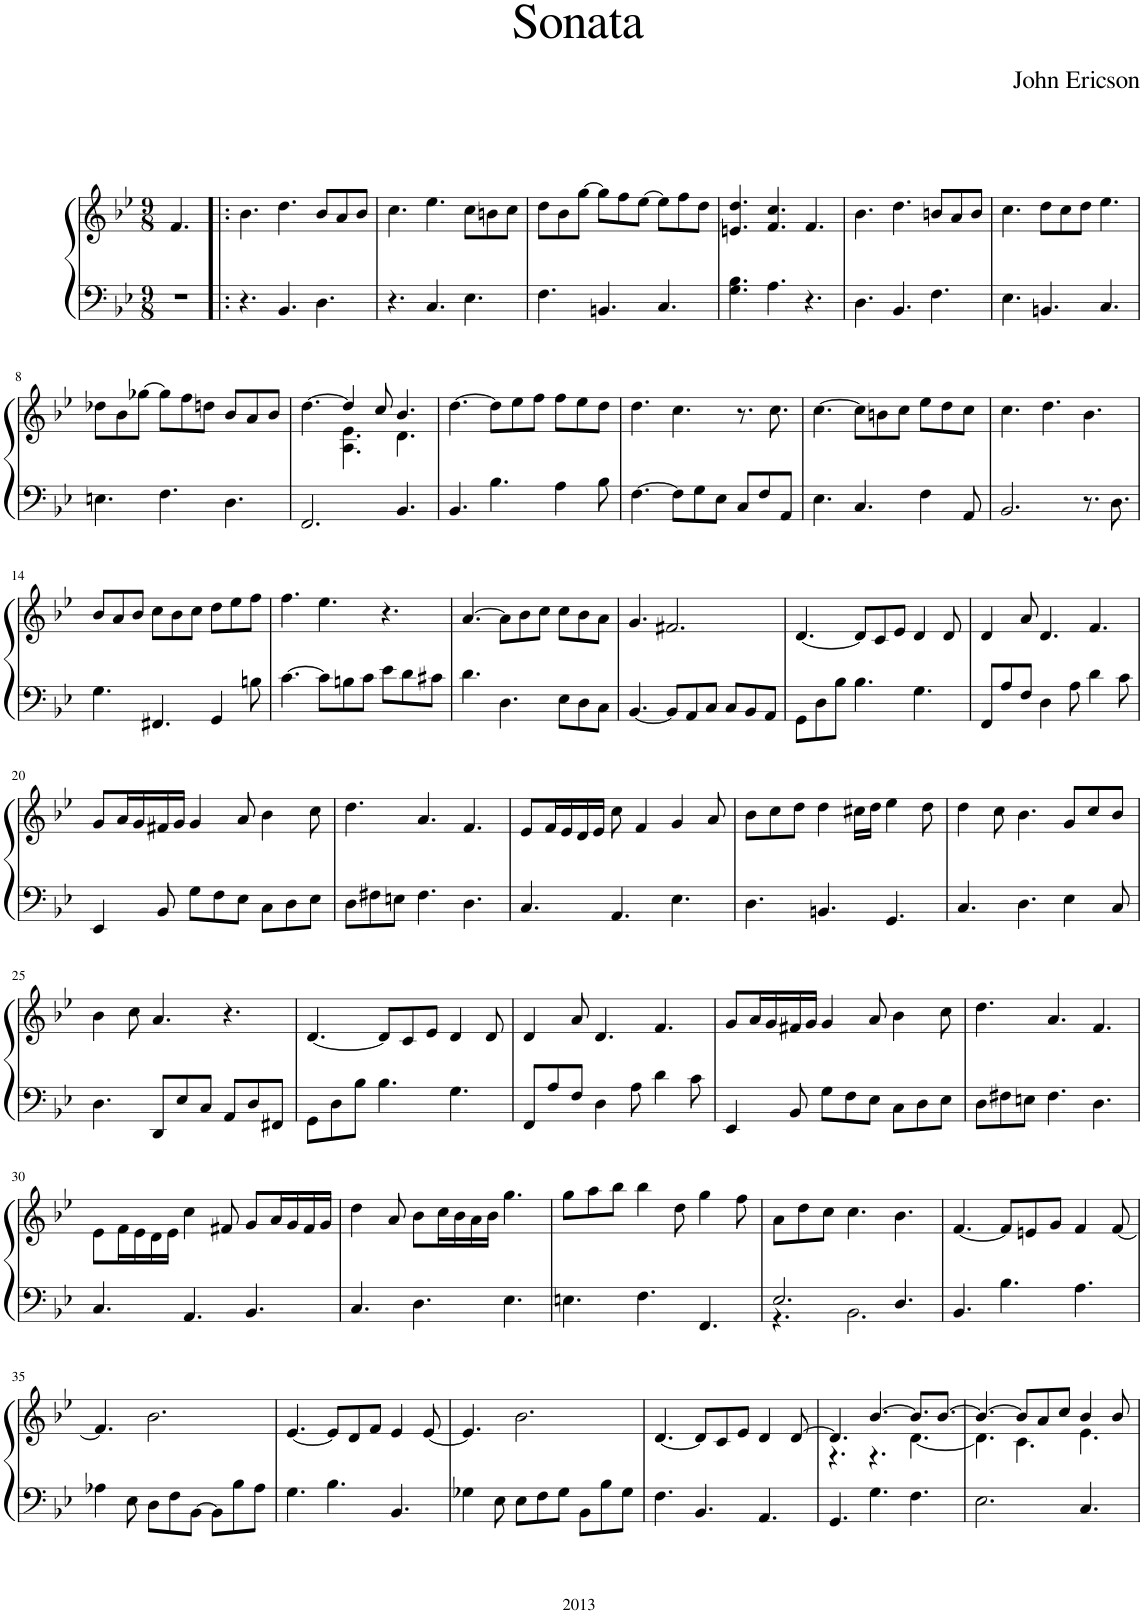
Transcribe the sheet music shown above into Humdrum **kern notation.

**kern	**kern
*part1	*part1
*staff2	*staff1
*I"Piano	*
*I'Pno	*
*clefF4	*clefG2
*k[b-e-]	*k[b-e-]
*M9/8	*M9/8
=1	=1
8%9r	4.f/
.	2.ryy
=2!|:	=2!|:
4.r	4.b-\
4.BB-/	4.dd\
4.D\	8b-/L
.	8a/
.	8b-/J
=3	=3
4.r	4.cc\
4.C/	4.ee-\
4.E-\	8cc\L
.	8bn\
.	8cc\J
=4	=4
4.F\	8dd\L
.	8b-\
.	[8gg\J
4.BBn/	8gg\L]
.	8ff\
.	[8ee-\J
4.C/	8ee-\L]
.	8ff\
.	8dd\J
=5	=5
4.G\ 4.B-\	4.en/ 4.dd/
4.A\	4.f/ 4.cc/
4.r	4.f/
=6	=6
4.D\	4.b-\
4.BB-/	4.dd\
4.F\	8bn/L
.	8a/
.	8b/J
=7	=7
4.E-\	4.cc\
4.BBn/	8dd\L
.	8cc\
.	8dd\J
4.C/	4.ee-\
!!LO:LB:g=z
=8	=8
4.En\	8dd-X\L
.	8b-\
.	[8gg-X\J
4.F\	8gg-\L]
.	8ff\
.	8ddn\J
4.D\	8b-/L
.	8a/
.	8b-/J
=9	=9
*	*^
2.FF/	[4.dd\	4.ryy
.	4dd/]	4.A\ 4.e-\
.	8cc/	.
4.BB-/	4.b-/	4.d\
*	*v	*v
=10	=10
4.BB-/	[4.dd\
4.B-\	8dd\L]
.	8ee-\
.	8ff\J
4A\	8ff\L
.	8ee-\
8B-\	8dd\J
=11	=11
[4.F\	4.dd\
8F\L]	4.cc\
8G\	.
8E-\J	.
8C/L	8.r
8F/	.
.	8.cc\
8AA/J	.
=12	=12
4.E-\	[4.cc\
4.C/	8cc\L]
.	8bn\
.	8cc\J
4F\	8ee-\L
.	8dd\
8AA/	8cc\J
=13	=13
2.BB-/	4.cc\
.	4.dd\
8.r	4.b-\
8.D\	.
!!LO:LB:g=z
=14	=14
4.G\	8b-/L
.	8a/
.	8b-/J
4.FF#X/	8cc\L
.	8b-\
.	8cc\J
4GG/	8dd\L
.	8ee-\
8Bn\	8ff\J
=15	=15
[4.c\	4.ff\
8c\L]	4.ee-\
8Bn\	.
8c\J	.
8e-\L	4.r
8d\	.
8c#X\J	.
=16	=16
4.d\	[4.a/
4.D\	8a\L]
.	8b-\
.	8cc\J
8E-\L	8cc\L
8D\	8b-\
8C\J	8a\J
=17	=17
[4.BB-/	4.g/
8BB-/L]	2.f#X/
8AA/	.
8C/J	.
8C/L	.
8BB-/	.
8AA/J	.
=18	=18
8GG\L	[4.d/
8D\	.
8B-\J	.
4.B-\	8d/L]
.	8c/
.	8e-/J
4.G\	4d/
.	8d/
=19	=19
8FF/L	4d/
8A/	.
8F/J	8a/
4D\	4.d/
8A\	.
4d\	4.f/
8c\	.
!!LO:LB:g=z
=20	=20
4EE-/	8g/L
.	16a/L
.	16g/
8BB-/	16f#X/
.	16g/JJ
8G\L	4g/
8F\	.
8E-\J	8a/
8C\L	4b-\
8D\	.
8E-\J	8cc\
=21	=21
8D\L	4.dd\
8F#X\	.
8En\J	.
4.F#\	4.a/
4.D\	4.f/
=22	=22
4.C/	8e-/L
.	16f/L
.	16e-/
.	16d/
.	16e-/JJ
4.AA/	8cc\
.	4f/
4.E-\	4g/
.	8a/
=23	=23
4.D\	8b-\L
.	8cc\
.	8dd\J
4.BBn/	4dd\
.	16cc#X\LL
.	16dd\JJ
4.GG/	4ee-\
.	8dd\
=24	=24
4.C/	4dd\
.	8cc\
4.D\	4.b-\
4E-\	8g/L
.	8cc/
8C/	8b-/J
!!LO:LB:g=z
=25	=25
4.D\	4b-\
.	8cc\
8DD/L	4.a/
8E-/	.
8C/J	.
8AA/L	4.r
8D/	.
8FF#X/J	.
=26	=26
8GG\L	[4.d/
8D\	.
8B-\J	.
4.B-\	8d/L]
.	8c/
.	8e-/J
4.G\	4d/
.	8d/
=27	=27
8FF/L	4d/
8A/	.
8F/J	8a/
4D\	4.d/
8A\	.
4d\	4.f/
8c\	.
=28	=28
4EE-/	8g/L
.	16a/L
.	16g/
8BB-/	16f#X/
.	16g/JJ
8G\L	4g/
8F\	.
8E-\J	8a/
8C\L	4b-\
8D\	.
8E-\J	8cc\
=29	=29
8D\L	4.dd\
8F#X\	.
8En\J	.
4.F#\	4.a/
4.D\	4.f/
!!LO:LB:g=z
=30	=30
4.C/	8e-\L
.	16f\L
.	16e-\
.	16d\
.	16e-\JJ
4.AA/	4cc\
.	8f#X/
4.BB-/	8g/L
.	16a/L
.	16g/
.	16f#/
.	16g/JJ
=31	=31
4.C/	4dd\
.	8a/
4.D\	8b-\L
.	16cc\L
.	16b-\
.	16a\
.	16b-\JJ
4.E-\	4.gg\
=32	=32
4.En\	8gg\L
.	8aa\
.	8bb-\J
4.F\	4bb-\
.	8dd\
4.FF/	4gg\
.	8ff\
=33	=33
*^	*
2.E-/	4.r	8a\L
.	.	8dd\
.	.	8cc\J
.	2.BB-\	4.cc\
4.D/	.	4.b-\
*v	*v	*
=34	=34
4.BB-/	[4.f/
4.B-\	8f/L]
.	8en/
.	8g/J
4.A\	4f/
.	[8f/
!!LO:LB:g=z
=35	=35
4A-X\	4.f/]
8E-\	.
8D\L	2.b-\
8F\	.
[8BB-\J	.
8BB-\L]	.
8B-\	.
8A-\J	.
=36	=36
4.G\	[4.e-/
4.B-\	8e-/L]
.	8d/
.	8f/J
4.BB-/	4e-/
.	[8e-/
=37	=37
4G-X\	4.e-/]
8E-\	.
8E-\L	2.b-\
8F\	.
8G-\J	.
8BB-\L	.
8B-\	.
8G-\J	.
=38	=38
4.F\	[4.d/
4.BB-/	8d/L]
.	8c/
.	8e-/J
4.AA/	4d/
.	[8d/
=39	=39
*	*^
4.GG/	4.d/]	4.r
4.G\	[4.b-/	4.r
4.F\	8.b-/L]	[4.d\
.	[8.b-/J	.
=40	=40	=40
2.E-\	4.b-/_	4.d\]
.	8b-/L]	4.c\
.	8a/	.
.	8cc/J	.
4.C/	4b-/	4.e-\
.	8b-/	.
*	*v	*v
=	=
*-	*-
